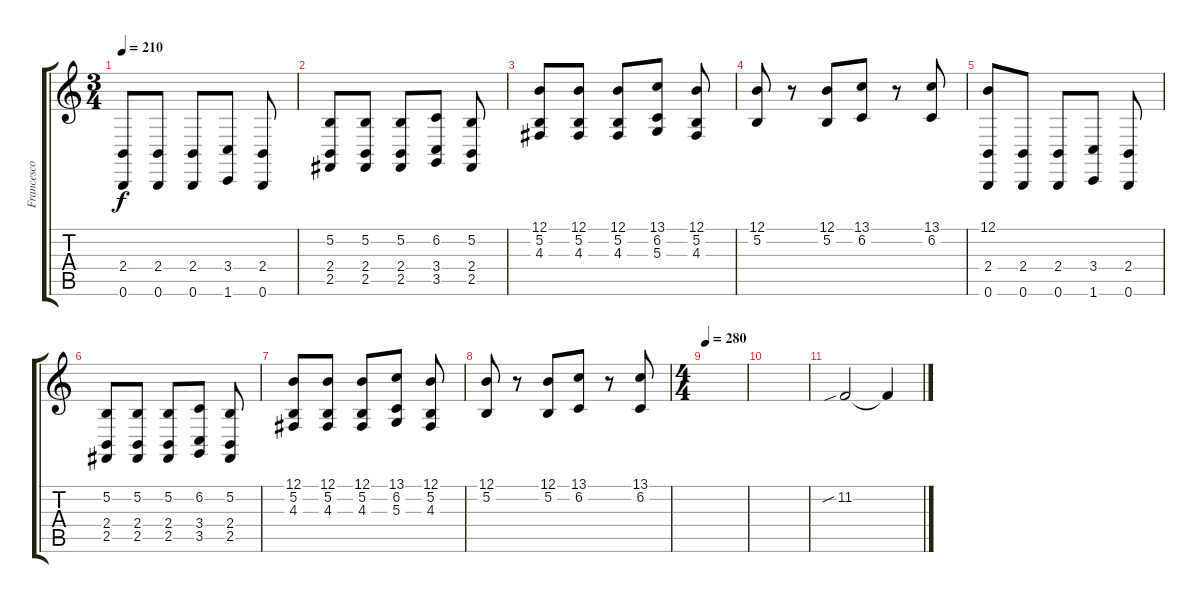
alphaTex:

\track ("Francesco Paoli" "Francesco ") {instrument stringensemble2}
\staff {score tabs}
\tuning (B3 Gb3 D3 A2 E2 B1) {hide}
\ts (3 4)
\tempo 210
\clef g2
\ks c
(2.4 0.6).8{dy f volume 13 instrument stringensemble1} (2.4 0.6).8 (2.4 0.6).8 (3.4 1.6).8 (2.4 0.6).8 |
(5.2 2.4 2.5).8 (5.2 2.4 2.5).8 (5.2 2.4 2.5).8 (6.2 3.4 3.5).8 (5.2 2.4 2.5).8 |
(12.1 5.2 4.3).8 (12.1 5.2 4.3).8 (12.1 5.2 4.3).8 (13.1 6.2 5.3).8 (12.1 5.2 4.3).8 |
(12.1 5.2).8 r.8 (12.1 5.2).8 (13.1 6.2).8 r.8 (13.1 6.2).8 |
(12.1 2.4 0.6).8 (2.4 0.6).8 (2.4 0.6).8 (3.4 1.6).8 (2.4 0.6).8 |
(5.2 2.4 2.5).8 (5.2 2.4 2.5).8 (5.2 2.4 2.5).8 (6.2 3.4 3.5).8 (5.2 2.4 2.5).8 |
(12.1 5.2 4.3).8 (12.1 5.2 4.3).8 (12.1 5.2 4.3).8 (13.1 6.2 5.3).8 (12.1 5.2 4.3).8 |
(12.1 5.2).8 r.8 (12.1 5.2).8 (13.1 6.2).8 r.8 (13.1 6.2).8 |
\ts (4 4)
\tempo 285
\tempo 280
|
|
11.2{sib}.2 11.2{t}.4
